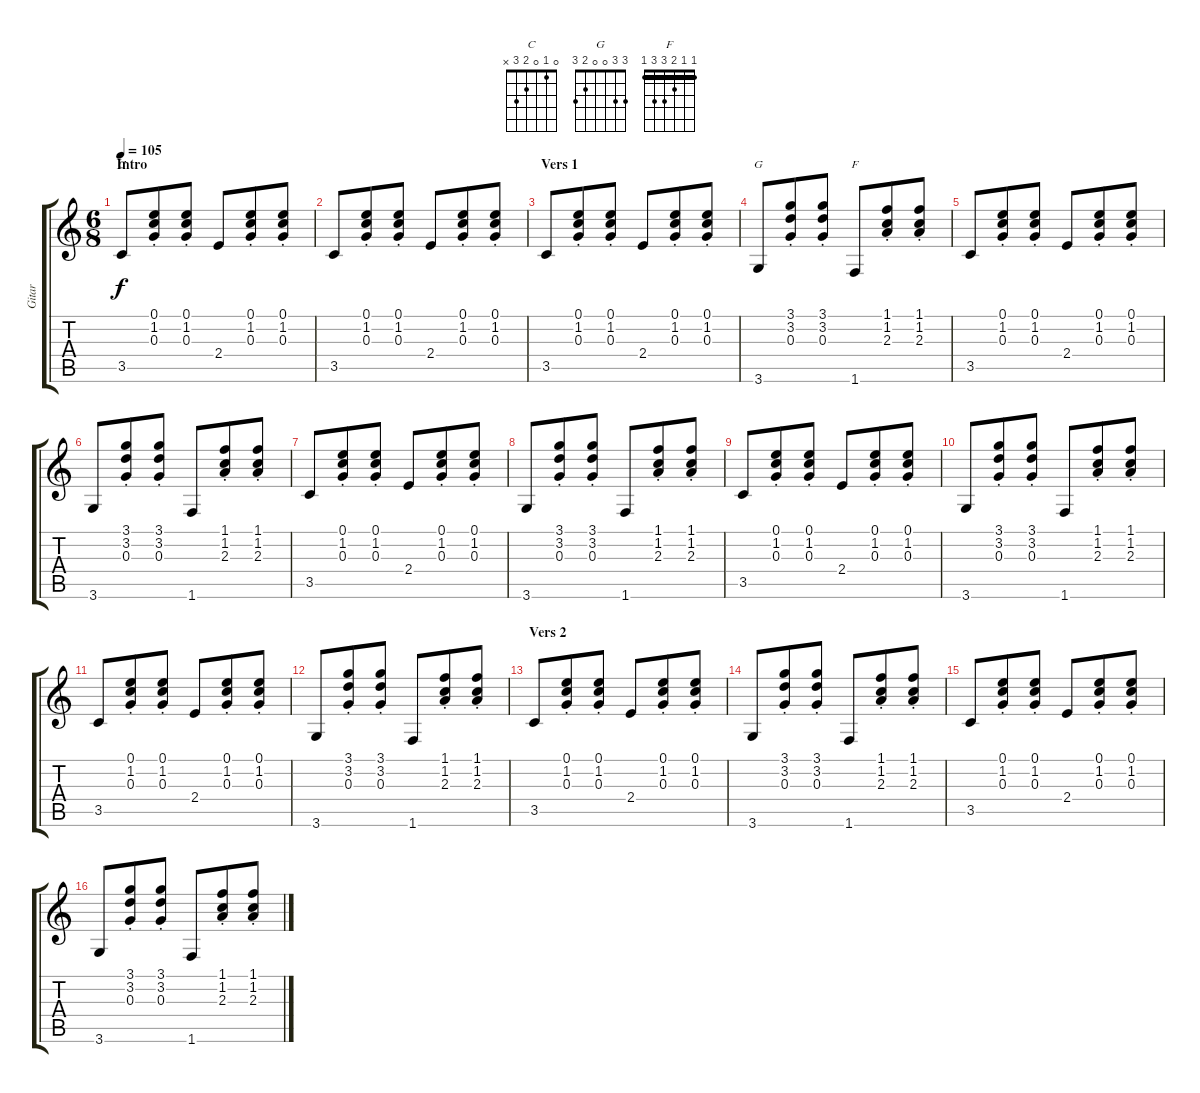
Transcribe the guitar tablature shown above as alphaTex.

\track ("Gitar" "Gitar") {instrument acousticguitarsteel}
\staff {score tabs}
\tuning (E4 B3 G3 D3 A2 E2) {hide}
\chord ("C" 0 1 0 2 3 x)
\chord ("G" 3 3 0 0 2 3)
\chord ("F" 1 1 2 3 3 1) {barre 1}
\ts (6 8)
\section ("" "Intro")
\tempo 105
\clef g2
\ks c
3.5.8{ch "C" dy f instrument acousticguitarsteel} (0.1{st} 1.2{st} 0.3{st}).8 (0.1{st} 1.2{st} 0.3{st}).8 2.4.8 (0.1{st} 1.2{st} 0.3{st}).8 (0.1{st} 1.2{st} 0.3{st}).8 |
3.5.8 (0.1{st} 1.2{st} 0.3{st}).8 (0.1{st} 1.2{st} 0.3{st}).8 2.4.8 (0.1{st} 1.2{st} 0.3{st}).8 (0.1{st} 1.2{st} 0.3{st}).8 |
\section ("" "Vers 1")
3.5.8 (0.1{st} 1.2{st} 0.3{st}).8 (0.1{st} 1.2{st} 0.3{st}).8 2.4.8 (0.1{st} 1.2{st} 0.3{st}).8 (0.1{st} 1.2{st} 0.3{st}).8 |
3.6.8{ch "G"} (3.1{st} 3.2{st} 0.3{st}).8 (3.1{st} 3.2{st} 0.3{st}).8 1.6.8{ch "F"} (1.1{st} 1.2{st} 2.3{st}).8 (1.1{st} 1.2{st} 2.3{st}).8 |
3.5.8 (0.1{st} 1.2{st} 0.3{st}).8 (0.1{st} 1.2{st} 0.3{st}).8 2.4.8 (0.1{st} 1.2{st} 0.3{st}).8 (0.1{st} 1.2{st} 0.3{st}).8 |
3.6.8 (3.1{st} 3.2{st} 0.3{st}).8 (3.1{st} 3.2{st} 0.3{st}).8 1.6.8 (1.1{st} 1.2{st} 2.3{st}).8 (1.1{st} 1.2{st} 2.3{st}).8 |
3.5.8 (0.1{st} 1.2{st} 0.3{st}).8 (0.1{st} 1.2{st} 0.3{st}).8 2.4.8 (0.1{st} 1.2{st} 0.3{st}).8 (0.1{st} 1.2{st} 0.3{st}).8 |
3.6.8 (3.1{st} 3.2{st} 0.3{st}).8 (3.1{st} 3.2{st} 0.3{st}).8 1.6.8 (1.1{st} 1.2{st} 2.3{st}).8 (1.1{st} 1.2{st} 2.3{st}).8 |
3.5.8 (0.1{st} 1.2{st} 0.3{st}).8 (0.1{st} 1.2{st} 0.3{st}).8 2.4.8 (0.1{st} 1.2{st} 0.3{st}).8 (0.1{st} 1.2{st} 0.3{st}).8 |
3.6.8 (3.1{st} 3.2{st} 0.3{st}).8 (3.1{st} 3.2{st} 0.3{st}).8 1.6.8 (1.1{st} 1.2{st} 2.3{st}).8 (1.1{st} 1.2{st} 2.3{st}).8 |
3.5.8 (0.1{st} 1.2{st} 0.3{st}).8 (0.1{st} 1.2{st} 0.3{st}).8 2.4.8 (0.1{st} 1.2{st} 0.3{st}).8 (0.1{st} 1.2{st} 0.3{st}).8 |
3.6.8 (3.1{st} 3.2{st} 0.3{st}).8 (3.1{st} 3.2{st} 0.3{st}).8 1.6.8 (1.1{st} 1.2{st} 2.3{st}).8 (1.1{st} 1.2{st} 2.3{st}).8 |
\section ("" "Vers 2")
3.5.8 (0.1{st} 1.2{st} 0.3{st}).8 (0.1{st} 1.2{st} 0.3{st}).8 2.4.8 (0.1{st} 1.2{st} 0.3{st}).8 (0.1{st} 1.2{st} 0.3{st}).8 |
3.6.8 (3.1{st} 3.2{st} 0.3{st}).8 (3.1{st} 3.2{st} 0.3{st}).8 1.6.8 (1.1{st} 1.2{st} 2.3{st}).8 (1.1{st} 1.2{st} 2.3{st}).8 |
3.5.8 (0.1{st} 1.2{st} 0.3{st}).8 (0.1{st} 1.2{st} 0.3{st}).8 2.4.8 (0.1{st} 1.2{st} 0.3{st}).8 (0.1{st} 1.2{st} 0.3{st}).8 |
3.6.8 (3.1{st} 3.2{st} 0.3{st}).8 (3.1{st} 3.2{st} 0.3{st}).8 1.6.8 (1.1{st} 1.2{st} 2.3{st}).8 (1.1{st} 1.2{st} 2.3{st}).8
